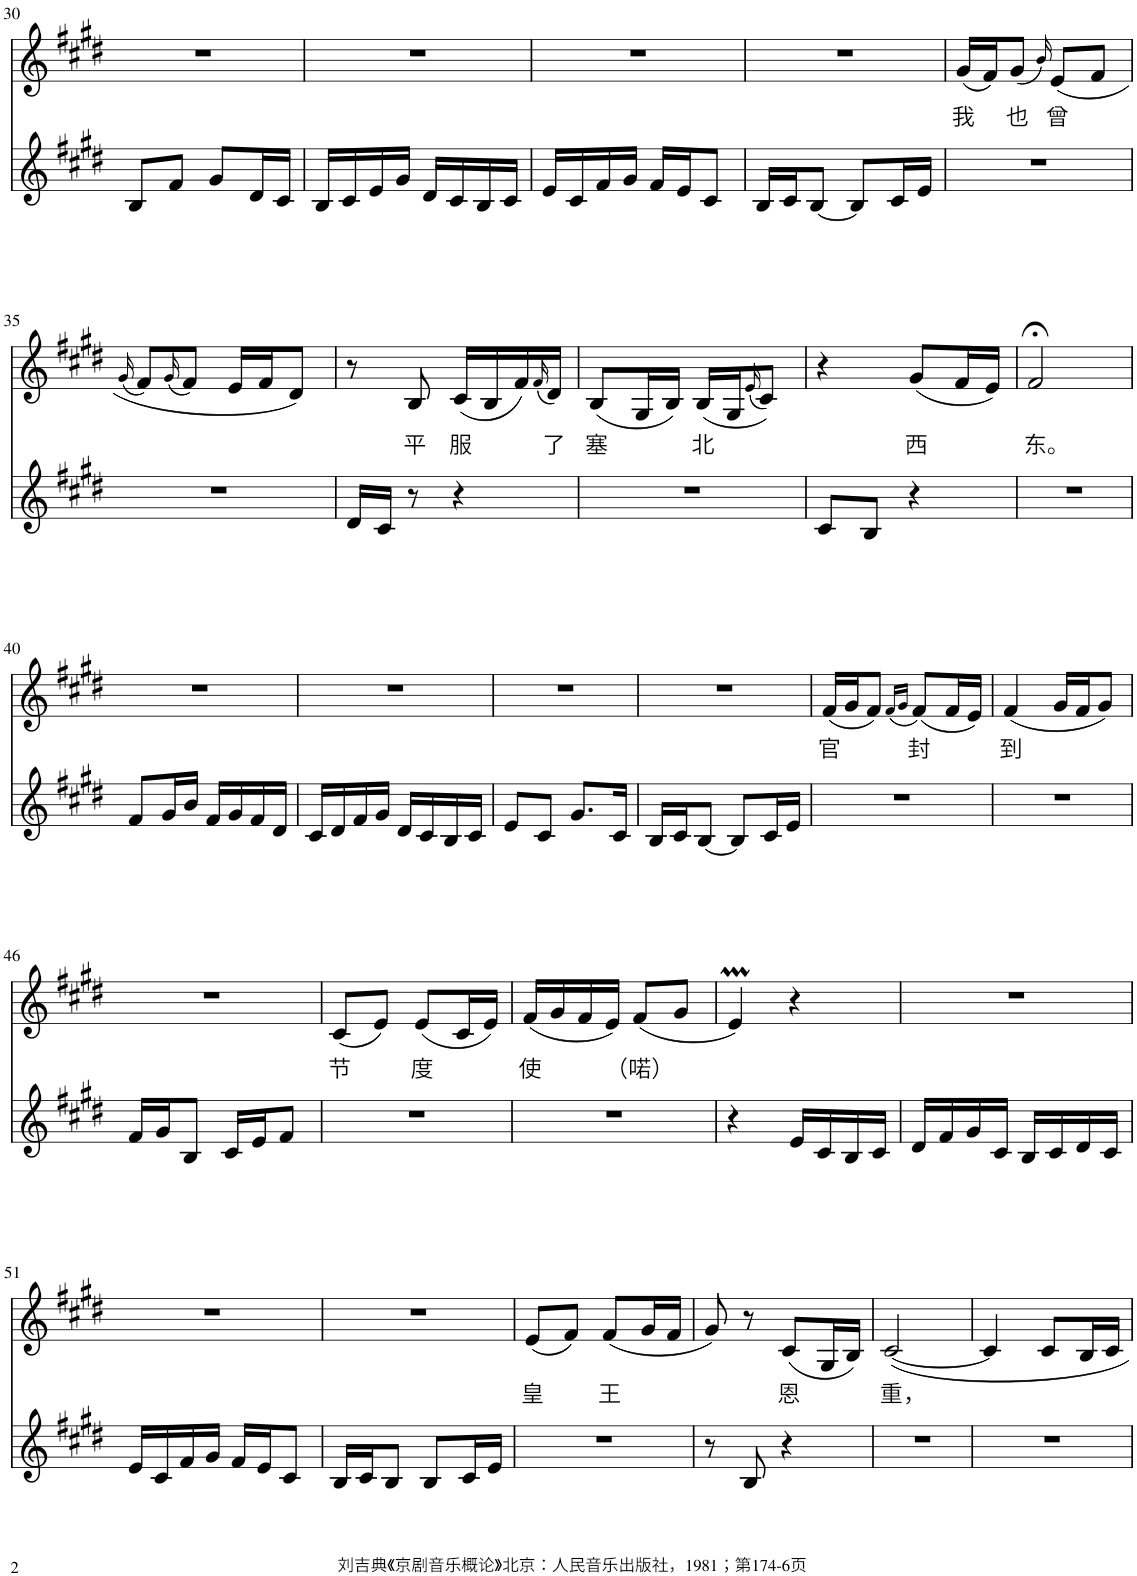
**kern	**kern	**text
*part2	*part1	*part1
*staff2	*staff1	*staff1
*I"Piano	*I"Piano	*
*I'Pno	*I'Pno	*
!!LO:PB:g=z
*clefG2	*clefG2	*
*k[f#c#g#d#]	*k[f#c#g#d#]	*
*M2/4	*M2/4	*
=30	=30	=30
8B/L	2r	.
8f#/J	.	.
8g#/L	.	.
16d#/L	.	.
16c#/JJ	.	.
=31	=31	=31
16B/LL	2r	.
16c#/	.	.
16e/	.	.
16g#/JJ	.	.
16d#/LL	.	.
16c#/	.	.
16B/	.	.
16c#/JJ	.	.
=32	=32	=32
16e/LL	2r	.
16c#/	.	.
16f#/	.	.
16g#/JJ	.	.
16f#/LL	.	.
16e/J	.	.
8c#/J	.	.
=33	=33	=33
16B/LL	2r	.
16c#/J	.	.
[8B/J	.	.
8B/L]	.	.
16c#/L	.	.
16e/JJ	.	.
=34	=34	=34
!	!	!LO:LY:b
2r	(16g#/LL	我
.	16f#/J)	.
!	!	!LO:LY:b
.	(8g#/J	也
.	16qb/)	.
!	!	!LO:LY:b
.	(8e/L	曾
.	8f#/J	.
!!LO:LB:g=z
=35	=35	=35
.	(16qg#/	.
2r	8f#/L)	.
.	(16qg#/	.
.	8f#/J)	.
.	16e/LL	.
.	16f#/J	.
.	8d#/J)	.
=36	=36	=36
16d#/LL	8r	.
16c#/JJ	.	.
!	!	!LO:LY:b
8r	8B/	平
!	!	!LO:LY:b
4r	(16c#/LL	服
.	16B/	.
.	16f#/)	.
.	(16qf#/	.
!	!	!LO:LY:b
.	16d#/JJ)	了
=37	=37	=37
!	!	!LO:LY:b
2r	(8B/L	塞
.	16G#/L	.
.	16B/JJ)	.
!	!	!LO:LY:b
.	(16B/LL	北
.	16G#/J	.
.	(16qe/	.
.	8c#/J))	.
=38	=38	=38
8c#/L	4r	.
8B/J	.	.
!	!	!LO:LY:b
4r	(8g#/L	西
.	16f#/L	.
.	16e/JJ)	.
=39	=39	=39
!	!	!LO:LY:b
2r	2f#;</	东。
!!LO:LB:g=z
=40	=40	=40
8f#/L	2r	.
16g#/L	.	.
16b/JJ	.	.
16f#/LL	.	.
16g#/	.	.
16f#/	.	.
16d#/JJ	.	.
=41	=41	=41
16c#/LL	2r	.
16d#/	.	.
16f#/	.	.
16g#/JJ	.	.
16d#/LL	.	.
16c#/	.	.
16B/	.	.
16c#/JJ	.	.
=42	=42	=42
8e/L	2r	.
8c#/J	.	.
8.g#/L	.	.
16c#/Jk	.	.
=43	=43	=43
16B/LL	2r	.
16c#/J	.	.
[8B/J	.	.
8B/L]	.	.
16c#/L	.	.
16e/JJ	.	.
=44	=44	=44
!	!	!LO:LY:b
2r	(16f#/LL	官
.	16g#/J	.
.	8f#/J)	.
.	(16qf#/LL	.
.	16qg#/JJ	.
!	!	!LO:LY:b
.	(8f#/L)	封
.	16f#/L	.
.	16e/JJ)	.
=45	=45	=45
!	!	!LO:LY:b
2r	(4f#/	到
.	16g#/LL	.
.	16f#/J	.
.	8g#/J)	.
!!LO:LB:g=z
=46	=46	=46
16f#/LL	2r	.
16g#/J	.	.
8B/J	.	.
16c#/LL	.	.
16e/J	.	.
8f#/J	.	.
=47	=47	=47
!	!	!LO:LY:b
2r	(8c#/L	节
.	8e/J)	.
!	!	!LO:LY:b
.	(8e/L	度
.	16c#/L	.
.	16e/JJ)	.
=48	=48	=48
!	!	!LO:LY:b
2r	(16f#/LL	使
.	16g#/	.
.	16f#/	.
.	16e/JJ)	.
!	!	!LO:LY:b
.	(8f#/L	（喏）
.	8g#/J	.
=49	=49	=49
4r	4eM/)	.
16e/LL	4r	.
16c#/	.	.
16B/	.	.
16c#/JJ	.	.
=50	=50	=50
16d#/LL	2r	.
16f#/	.	.
16g#/	.	.
16c#/JJ	.	.
16B/LL	.	.
16c#/	.	.
16d#/	.	.
16c#/JJ	.	.
!!LO:LB:g=z
=51	=51	=51
16e/LL	2r	.
16c#/	.	.
16f#/	.	.
16g#/JJ	.	.
16f#/LL	.	.
16e/J	.	.
8c#/J	.	.
=52	=52	=52
16B/LL	2r	.
16c#/J	.	.
8B/J	.	.
8B/L	.	.
16c#/L	.	.
16e/JJ	.	.
=53	=53	=53
!	!	!LO:LY:b
2r	(8e/L	皇
.	8f#/J)	.
!	!	!LO:LY:b
.	(8f#/L	王
.	16g#/L	.
.	16f#/JJ	.
=54	=54	=54
8r	8g#/)	.
8B/	8r	.
!	!	!LO:LY:b
4r	(8c#/L	恩
.	16G#/L	.
.	16B/JJ)	.
=55	=55	=55
!	!	!LO:LY:b
2r	[2c#/	重，
=56	=56	=56
2r	4c#/]	.
.	8c#/L	.
.	16B/L	.
.	16c#/JJ	.
=	=	=
*-	*-	*-
